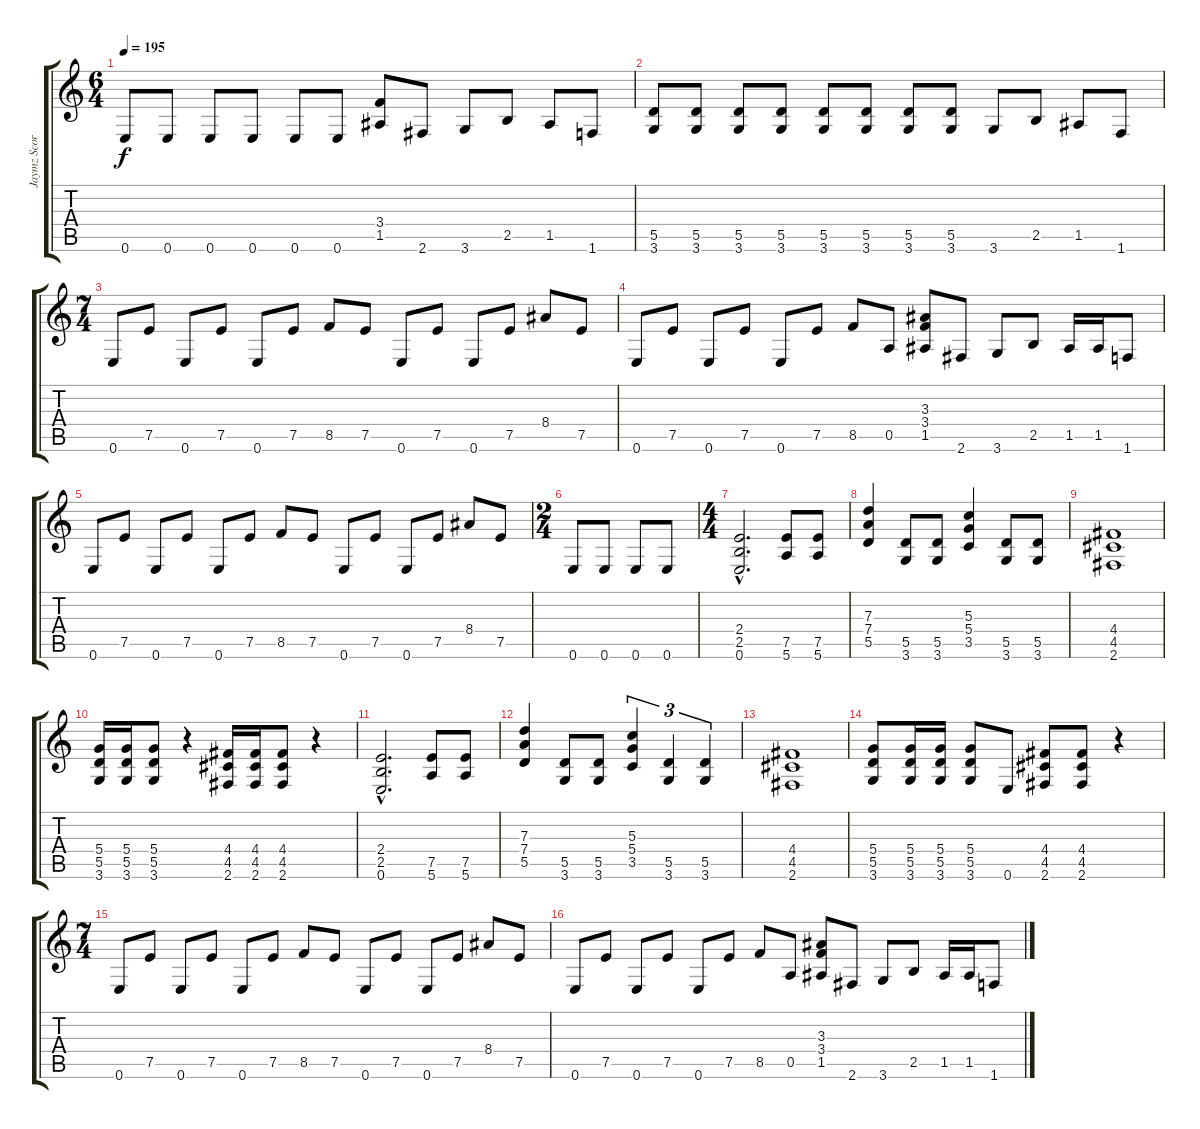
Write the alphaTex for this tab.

\track ("Jaymz Scorpion" "Jaymz Scor") {instrument distortionguitar}
\staff {score tabs}
\tuning (E4 B3 G3 D3 A2 E2) {hide}
\ts (6 4)
\tempo 195
\clef g2
\ks c
0.6.8{dy f} 0.6.8 0.6.8 0.6.8 0.6.8 0.6.8 (3.4 1.5).8 2.6.8 3.6.8 2.5.8 1.5.8 1.6.8 |
(5.5 3.6).8 (5.5 3.6).8 (5.5 3.6).8 (5.5 3.6).8 (5.5 3.6).8 (5.5 3.6).8 (5.5 3.6).8 (5.5 3.6).8 3.6.8 2.5.8 1.5.8 1.6.8 |
\ts (7 4)
0.6.8 7.5.8 0.6.8 7.5.8 0.6.8 7.5.8 8.5.8 7.5.8 0.6.8 7.5.8 0.6.8 7.5.8 8.4.8 7.5.8 |
0.6.8 7.5.8 0.6.8 7.5.8 0.6.8 7.5.8 8.5.8 0.5.8 (3.3 3.4 1.5).8 2.6.8 3.6.8 2.5.8 1.5.16 1.5.16 1.6.8 |
0.6.8 7.5.8 0.6.8 7.5.8 0.6.8 7.5.8 8.5.8 7.5.8 0.6.8 7.5.8 0.6.8 7.5.8 8.4.8 7.5.8 |
\ts (2 4)
0.6.8 0.6.8 0.6.8 0.6.8 |
\ts (4 4)
(2.4{hac} 2.5{hac} 0.6{hac}).2{d} (7.5 5.6).8 (7.5 5.6).8 |
(7.3 7.4 5.5).4 (5.5 3.6).8 (5.5 3.6).8 (5.3 5.4 3.5).4 (5.5 3.6).8 (5.5 3.6).8 |
(4.4 4.5 2.6).1 |
(5.4 5.5 3.6).16 (5.4 5.5 3.6).16 (5.4 5.5 3.6).8 r.4 (4.4 4.5 2.6).16 (4.4 4.5 2.6).16 (4.4 4.5 2.6).8 r.4 |
(2.4{hac} 2.5{hac} 0.6{hac}).2{d} (7.5 5.6).8 (7.5 5.6).8 |
(7.3 7.4 5.5).4 (5.5 3.6).8 (5.5 3.6).8 (5.3 5.4 3.5).4{tu (3 2)} (5.5 3.6).4{tu (3 2)} (5.5 3.6).4{tu (3 2)} |
(4.4 4.5 2.6).1 |
(5.4 5.5 3.6).8 (5.4 5.5 3.6).16 (5.4 5.5 3.6).16 (5.4 5.5 3.6).8 0.6.8 (4.4 4.5 2.6).8 (4.4 4.5 2.6).8 r.4 |
\ts (7 4)
0.6.8 7.5.8 0.6.8 7.5.8 0.6.8 7.5.8 8.5.8 7.5.8 0.6.8 7.5.8 0.6.8 7.5.8 8.4.8 7.5.8 |
0.6.8 7.5.8 0.6.8 7.5.8 0.6.8 7.5.8 8.5.8 0.5.8 (3.3 3.4 1.5).8 2.6.8 3.6.8 2.5.8 1.5.16 1.5.16 1.6.8
